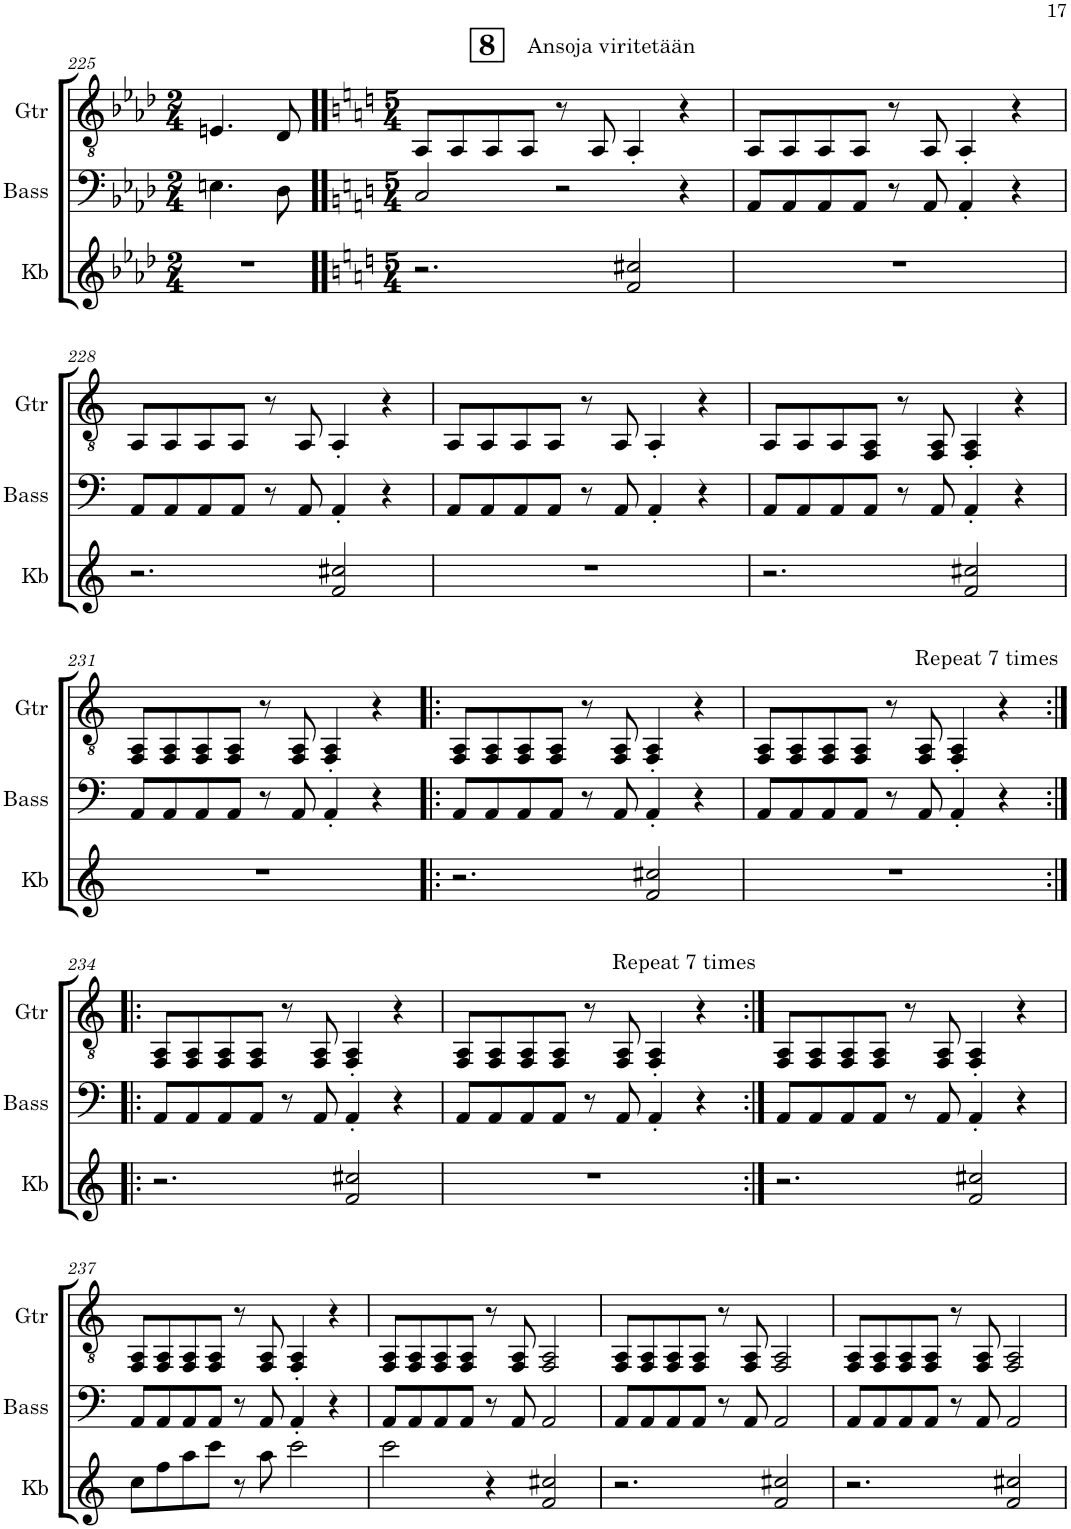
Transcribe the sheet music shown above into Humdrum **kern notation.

**kern	**kern	**kern
*part3	*part2	*part1
*staff3	*staff2	*staff1
*I"Keys	*I"Bass	*I"Guitar
*	*I'Bass	*I'Gtr
!!LO:PB:g=z
*clefG2	*clefF4	*clefGv2
*	*Trd7c12	*
*k[b-e-a-d-]	*k[b-e-a-d-]	*k[b-e-a-d-]
*M2/4	*M2/4	*M2/4
=225	=225	=225
2r	4.En\	4.En/
.	8D-\	8D-/
!!LO:REH:place=s1:a:B:cj:fs=14:t=8:qo=2
=226!!	=226!!	=226!!
*k[]	*k[]	*k[]
*M5/4	*M5/4	*M5/4
2.r	2C/	8AA/L
.	.	8AA/
.	.	8AA/
.	.	8AA/J
!	!	!LO:TX:a:t=Ansoja viritetään
.	2r	8r
.	.	8AA/
2f/ 2cc#X/	.	4AA'/
.	4r	4r
=227	=227	=227
4%5r	8AA/L	8AA/L
.	8AA/	8AA/
.	8AA/	8AA/
.	8AA/J	8AA/J
.	8r	8r
.	8AA/	8AA/
.	4AA'/	4AA'/
.	4r	4r
!!LO:LB:g=z
=228	=228	=228
2.r	8AA/L	8AA/L
.	8AA/	8AA/
.	8AA/	8AA/
.	8AA/J	8AA/J
.	8r	8r
.	8AA/	8AA/
2f/ 2cc#X/	4AA'/	4AA'/
.	4r	4r
=229	=229	=229
4%5r	8AA/L	8AA/L
.	8AA/	8AA/
.	8AA/	8AA/
.	8AA/J	8AA/J
.	8r	8r
.	8AA/	8AA/
.	4AA'/	4AA'/
.	4r	4r
=230	=230	=230
2.r	8AA/L	8AA/L
.	8AA/	8AA/
.	8AA/	8AA/
.	8AA/J	8FF/ 8AA/J
.	8r	8r
.	8AA/	8FF/ 8AA/
2f/ 2cc#X/	4AA'/	4FF/' 4AA/'
.	4r	4r
!!LO:LB:g=z
=231	=231	=231
4%5r	8AA/L	8FF/ 8AA/L
.	8AA/	8FF/ 8AA/
.	8AA/	8FF/ 8AA/
.	8AA/J	8FF/ 8AA/J
.	8r	8r
.	8AA/	8FF/ 8AA/
.	4AA'/	4FF/' 4AA/'
.	4r	4r
=232!|:	=232!|:	=232!|:
2.r	8AA/L	8FF/ 8AA/L
.	8AA/	8FF/ 8AA/
.	8AA/	8FF/ 8AA/
.	8AA/J	8FF/ 8AA/J
.	8r	8r
.	8AA/	8FF/ 8AA/
2f/ 2cc#X/	4AA'/	4FF/' 4AA/'
.	4r	4r
=233	=233	=233
4%5r	8AA/L	8FF/ 8AA/L
.	8AA/	8FF/ 8AA/
.	8AA/	8FF/ 8AA/
.	8AA/J	8FF/ 8AA/J
.	8r	8r
.	8AA/	8FF/ 8AA/
.	4AA'/	4FF/' 4AA/'
!	!	!LO:TX:a:t=Repeat 7 times
.	4r	4r
!!LO:LB:g=z
=234:|!|:	=234:|!|:	=234:|!|:
2.r	8AA/L	8FF/ 8AA/L
.	8AA/	8FF/ 8AA/
.	8AA/	8FF/ 8AA/
.	8AA/J	8FF/ 8AA/J
.	8r	8r
.	8AA/	8FF/ 8AA/
2f/ 2cc#X/	4AA'/	4FF/' 4AA/'
.	4r	4r
=235	=235	=235
4%5r	8AA/L	8FF/ 8AA/L
.	8AA/	8FF/ 8AA/
.	8AA/	8FF/ 8AA/
.	8AA/J	8FF/ 8AA/J
.	8r	8r
.	8AA/	8FF/ 8AA/
.	4AA'/	4FF/' 4AA/'
!	!	!LO:TX:a:t=Repeat 7 times
.	4r	4r
=236:|!	=236:|!	=236:|!
2.r	8AA/L	8FF/ 8AA/L
.	8AA/	8FF/ 8AA/
.	8AA/	8FF/ 8AA/
.	8AA/J	8FF/ 8AA/J
.	8r	8r
.	8AA/	8FF/ 8AA/
2f/ 2cc#X/	4AA'/	4FF/' 4AA/'
.	4r	4r
!!LO:LB:g=z
=237	=237	=237
8cc\L	8AA/L	8FF/ 8AA/L
8ff\	8AA/	8FF/ 8AA/
8aa\	8AA/	8FF/ 8AA/
8ccc\J	8AA/J	8FF/ 8AA/J
8r	8r	8r
8aa\	8AA/	8FF/ 8AA/
2ccc\	4AA'/	4FF/' 4AA/'
.	4r	4r
=238	=238	=238
2ccc\	8AA/L	8FF/ 8AA/L
.	8AA/	8FF/ 8AA/
.	8AA/	8FF/ 8AA/
.	8AA/J	8FF/ 8AA/J
4r	8r	8r
.	8AA/	8FF/ 8AA/
2f/ 2cc#X/	2AA/	2FF/ 2AA/
=239	=239	=239
2.r	8AA/L	8FF/ 8AA/L
.	8AA/	8FF/ 8AA/
.	8AA/	8FF/ 8AA/
.	8AA/J	8FF/ 8AA/J
.	8r	8r
.	8AA/	8FF/ 8AA/
2f/ 2cc#X/	2AA/	2FF/ 2AA/
=240	=240	=240
2.r	8AA/L	8FF/ 8AA/L
.	8AA/	8FF/ 8AA/
.	8AA/	8FF/ 8AA/
.	8AA/J	8FF/ 8AA/J
.	8r	8r
.	8AA/	8FF/ 8AA/
2f/ 2cc#X/	2AA/	2FF/ 2AA/
=	=	=
*-	*-	*-
